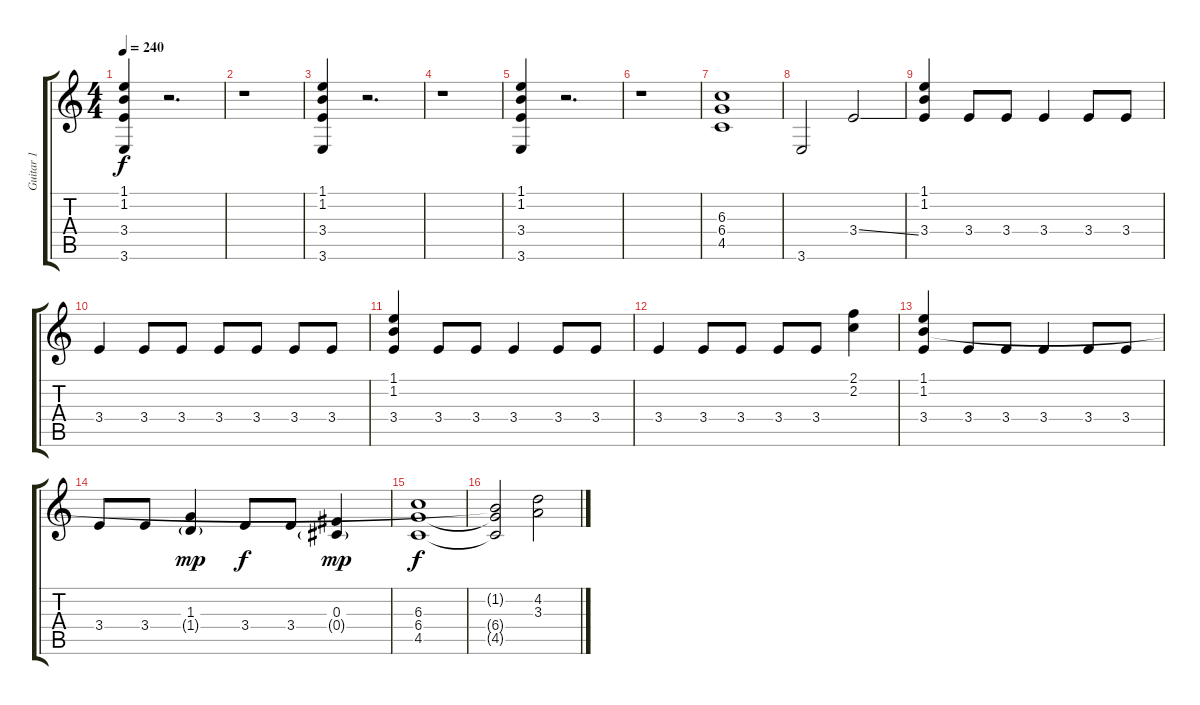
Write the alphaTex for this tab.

\track ("Guitar 1" "Guitar 1") {instrument distortionguitar}
\staff {score tabs}
\tuning (Eb4 Bb3 Gb3 Db3 Ab2 Db2) {hide}
\ts (4 4)
\tempo 240
\clef g2
\ks c
(1.1 1.2 3.4 3.6).4{dy f} r.2{d} |
r.1 |
(1.1 1.2 3.4 3.6).4 r.2{d} |
r.1 |
(1.1 1.2 3.4 3.6).4 r.2{d} |
r.1 |
(6.3 6.4 4.5).1 |
3.6.2 3.4{ss}.2 |
(1.1 1.2 3.4).4 3.4.8 3.4.8 3.4.4 3.4.8 3.4.8 |
3.4.4 3.4.8 3.4.8 3.4.8 3.4.8 3.4.8 3.4.8 |
(1.1 1.2 3.4).4 3.4.8 3.4.8 3.4.4 3.4.8 3.4.8 |
3.4.4 3.4.8 3.4.8 3.4.8 3.4.8 (2.1 2.2).4 |
(1.1 1.2 3.4).4 3.4.8 3.4.8 3.4.4 3.4.8 3.4.8 |
3.4.8 3.4.8 (1.3 1.4{g}).4{dy mp} 3.4.8{dy f} 3.4.8 (0.3 0.4{g}).4{dy mp} |
(6.3 6.4 4.5).1{dy f} |
(1.2{t} 6.4{t} 4.5{t}).2 (4.2{ss} 3.3).2
